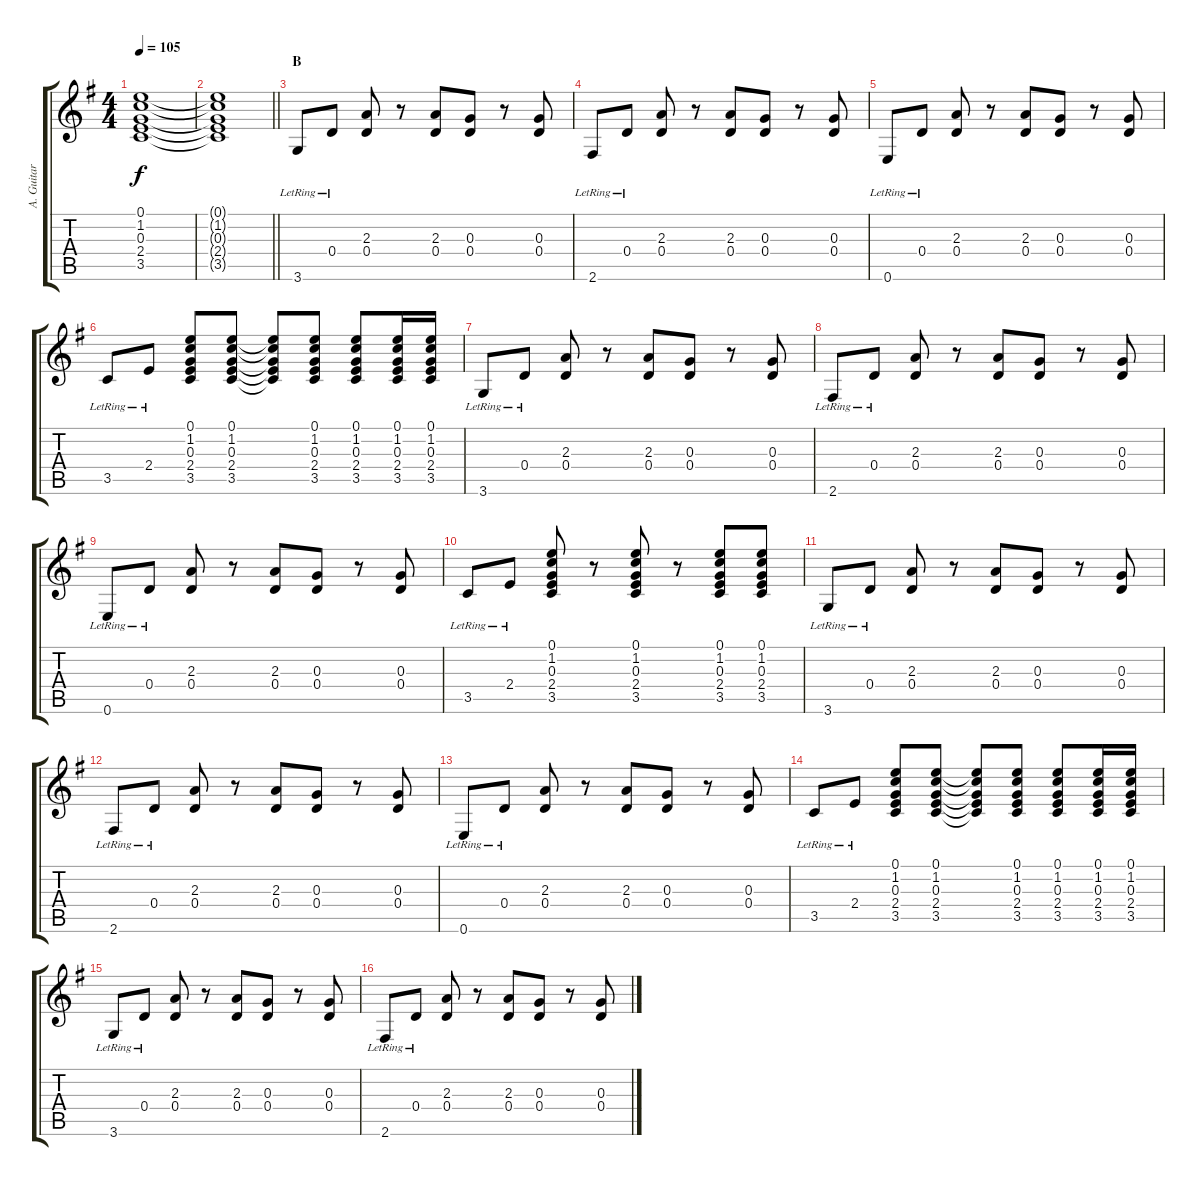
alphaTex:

\track ("A. Guitar III" "A. Guitar ") {instrument acousticguitarsteel}
\staff {score tabs}
\tuning (E4 B3 G3 D3 A2 E2) {hide}
\ts (4 4)
\tempo 105
\clef g2
\ks g
(0.1 1.2 0.3 2.4 3.5).1{dy f} |
\barLineRight lightlight
(0.1{t} 1.2{t} 0.3{t} 2.4{t} 3.5{t}).1 |
\section ("" "B")
3.6{lr}.8 0.4{lr}.8 (2.3 0.4).8 r.8 (2.3 0.4).8 (0.3 0.4).8 r.8 (0.3 0.4).8 |
2.6{lr}.8 0.4{lr}.8 (2.3 0.4).8 r.8 (2.3 0.4).8 (0.3 0.4).8 r.8 (0.3 0.4).8 |
0.6{lr}.8 0.4{lr}.8 (2.3 0.4).8 r.8 (2.3 0.4).8 (0.3 0.4).8 r.8 (0.3 0.4).8 |
3.5{lr}.8 2.4{lr}.8 (0.1 1.2 0.3 2.4 3.5).8 (0.1 1.2 0.3 2.4 3.5).8 (0.1{t} 1.2{t} 0.3{t} 2.4{t} 3.5{t}).8 (0.1 1.2 0.3 2.4 3.5).8 (0.1 1.2 0.3 2.4 3.5).8 (0.1 1.2 0.3 2.4 3.5).16 (0.1 1.2 0.3 2.4 3.5).16 |
3.6{lr}.8 0.4{lr}.8 (2.3 0.4).8 r.8 (2.3 0.4).8 (0.3 0.4).8 r.8 (0.3 0.4).8 |
2.6{lr}.8 0.4{lr}.8 (2.3 0.4).8 r.8 (2.3 0.4).8 (0.3 0.4).8 r.8 (0.3 0.4).8 |
0.6{lr}.8 0.4{lr}.8 (2.3 0.4).8 r.8 (2.3 0.4).8 (0.3 0.4).8 r.8 (0.3 0.4).8 |
3.5{lr}.8 2.4{lr}.8 (0.1 1.2 0.3 2.4 3.5).8 r.8 (0.1 1.2 0.3 2.4 3.5).8 r.8 (0.1 1.2 0.3 2.4 3.5).8 (0.1 1.2 0.3 2.4 3.5).8 |
3.6{lr}.8 0.4{lr}.8 (2.3 0.4).8 r.8 (2.3 0.4).8 (0.3 0.4).8 r.8 (0.3 0.4).8 |
2.6{lr}.8 0.4{lr}.8 (2.3 0.4).8 r.8 (2.3 0.4).8 (0.3 0.4).8 r.8 (0.3 0.4).8 |
0.6{lr}.8 0.4{lr}.8 (2.3 0.4).8 r.8 (2.3 0.4).8 (0.3 0.4).8 r.8 (0.3 0.4).8 |
3.5{lr}.8 2.4{lr}.8 (0.1 1.2 0.3 2.4 3.5).8 (0.1 1.2 0.3 2.4 3.5).8 (0.1{t} 1.2{t} 0.3{t} 2.4{t} 3.5{t}).8 (0.1 1.2 0.3 2.4 3.5).8 (0.1 1.2 0.3 2.4 3.5).8 (0.1 1.2 0.3 2.4 3.5).16 (0.1 1.2 0.3 2.4 3.5).16 |
3.6{lr}.8 0.4{lr}.8 (2.3 0.4).8 r.8 (2.3 0.4).8 (0.3 0.4).8 r.8 (0.3 0.4).8 |
2.6{lr}.8 0.4{lr}.8 (2.3 0.4).8 r.8 (2.3 0.4).8 (0.3 0.4).8 r.8 (0.3 0.4).8
